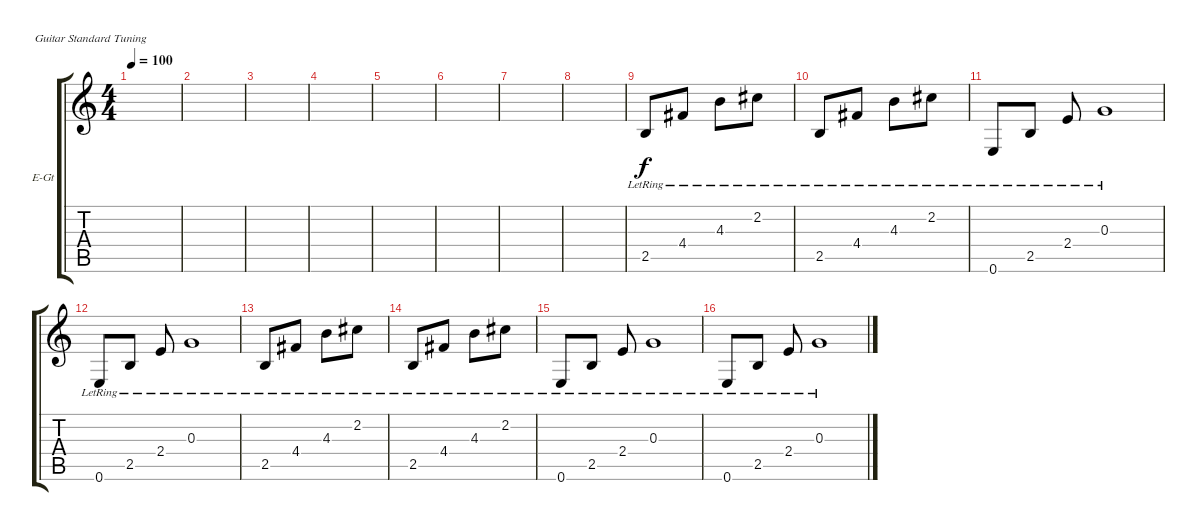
\defaultSystemsLayout 4
\bracketExtendMode groupsimilarinstruments
\firstSystemTrackNameOrientation horizontal
\otherSystemsTrackNameOrientation horizontal
\track ("Electric Guitar" "E-Gt") {instrument electricguitarclean}
\staff {score tabs}
\tuning (E4 B3 G3 D3 A2 E2)
\ts (4 4)
\tempo 100
\clef g2
\scale
0.333333
\ks c
|
\scale
0.333333 |
\scale
0.333333 |
\scale
0.333333 |
\scale
0.333333 |
\scale
0.333333 |
\scale
0.333333 |
\scale
0.333333 |
\scale
0.333333 2.5{lr}.8 4.4{lr}.8 4.3{lr}.8 2.2{lr}.8 |
\scale
0.333333 2.5{lr}.8 4.4{lr}.8 4.3{lr}.8 2.2{lr}.8 |
\scale
0.333333 0.6{lr}.8 2.5{lr}.8 2.4{lr}.8 0.3{lr}.1 |
\scale
0.333333 0.6{lr}.8 2.5{lr}.8 2.4{lr}.8 0.3{lr}.1 |
\scale
0.333333 2.5{lr}.8 4.4{lr}.8 4.3{lr}.8 2.2{lr}.8 |
\scale
0.333333 2.5{lr}.8 4.4{lr}.8 4.3{lr}.8 2.2{lr}.8 |
\scale
0.333333 0.6{lr}.8 2.5{lr}.8 2.4{lr}.8 0.3{lr}.1 |
\scale
0.333333 0.6{lr}.8 2.5{lr}.8 2.4{lr}.8 0.3{lr}.1
